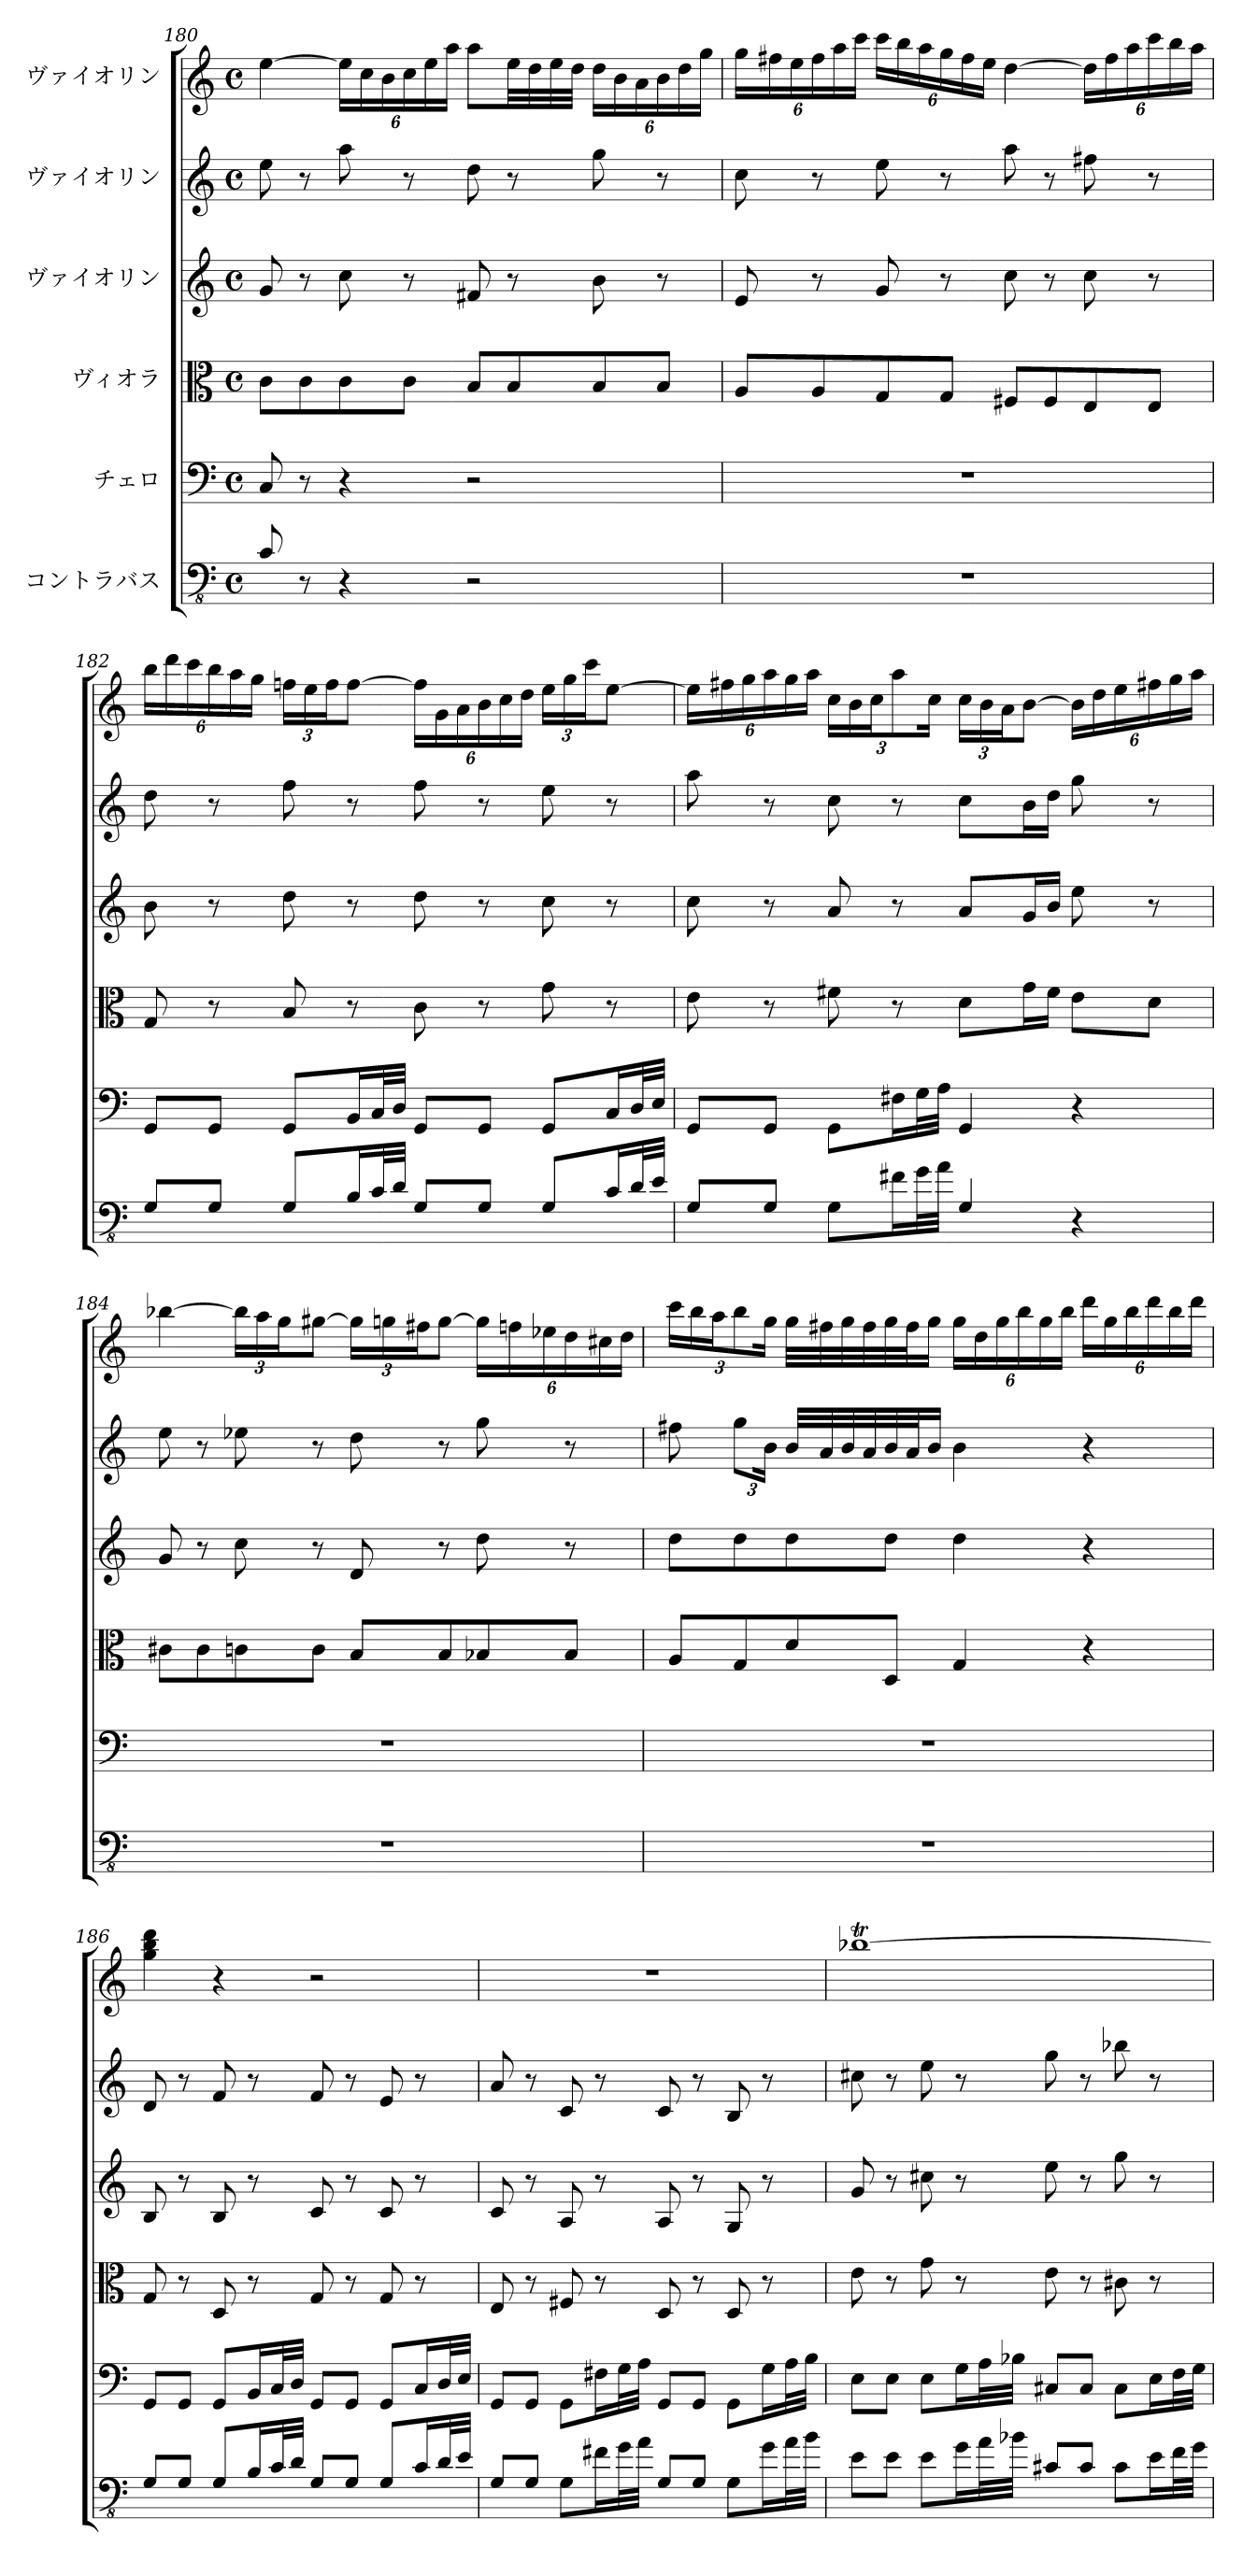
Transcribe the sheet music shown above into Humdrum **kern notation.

**kern	**kern	**kern	**kern	**kern	**kern
*part6	*part5	*part4	*part3	*part2	*part1
*staff6	*staff5	*staff4	*staff3	*staff2	*staff1
*I"コントラバス	*I"チェロ	*I"ヴィオラ	*I"ヴァイオリン	*I"ヴァイオリン	*I"ヴァイオリン
*clefFv4	*clefF4	*clefC3	*clefG2	*clefG2	*clefG2
*ITrd7c12	*	*	*	*	*
*k[]	*k[]	*k[]	*k[]	*k[]	*k[]
*M4/4	*M4/4	*M4/4	*M4/4	*M4/4	*M4/4
*met(c)	*met(c)	*met(c)	*met(c)	*met(c)	*met(c)
=180	=180	=180	=180	=180	=180
8CC/	8C/	8c\L	8g/	8ee\	[4ee\
8r	8r	8c\	8r	8r	.
*	*	*	*	*	*Xbrackettup
4r	4r	8c\	8cc\	8aa\	24ee\LL]
.	.	.	.	.	24cc\
.	.	.	.	.	24b\
.	.	8c\J	8r	8r	24cc\
.	.	.	.	.	24ee\
.	.	.	.	.	24aa\JJ
2r	2r	8B/L	8f#X/	8dd\	8aa\L
.	.	8B/	8r	8r	32ee\LL
.	.	.	.	.	32dd\
.	.	.	.	.	32ee\
.	.	.	.	.	32dd\JJJ
.	.	8B/	8b\	8gg\	24dd\LL
.	.	.	.	.	24b\
.	.	.	.	.	24a\
.	.	8B/J	8r	8r	24b\
.	.	.	.	.	24dd\
.	.	.	.	.	24gg\JJ
!!LO:LB:g=z
=181	=181	=181	=181	=181	=181
1r	1r	8A/L	8e/	8cc\	24gg\LL
.	.	.	.	.	24ff#X\
.	.	.	.	.	24ee\
.	.	8A/	8r	8r	24ff#\
.	.	.	.	.	24aa\
.	.	.	.	.	24ccc\JJ
.	.	8G/	8g/	8ee\	24ccc\LL
.	.	.	.	.	24bb\
.	.	.	.	.	24aa\
.	.	8G/J	8r	8r	24gg\
.	.	.	.	.	24ff#\
.	.	.	.	.	24ee\JJ
.	.	8F#X/L	8cc\	8aa\	[4dd\
.	.	8F#/	8r	8r	.
.	.	8E/	8cc\	8ff#X\	24dd\LL]
.	.	.	.	.	24ff#\
.	.	.	.	.	24aa\
.	.	8E/J	8r	8r	24ccc\
.	.	.	.	.	24bb\
.	.	.	.	.	24aa\JJ
!!LO:PB:g=z
=182	=182	=182	=182	=182	=182
8GGG/L	8GG/L	8G/	8b\	8dd\	24bb\LL
.	.	.	.	.	24ddd\
.	.	.	.	.	24ccc\
8GGG/J	8GG/J	8r	8r	8r	24bb\
.	.	.	.	.	24aa\
.	.	.	.	.	24gg\JJ
8GGG/L	8GG/L	8B/	8dd\	8ff\	24ffn\LL
.	.	.	.	.	24ee\
.	.	.	.	.	24ff\J
16BBB/L	16BB/L	8r	8r	8r	[8ff\J
32CC/L	32C/L	.	.	.	.
32DD/JJJ	32D/JJJ	.	.	.	.
8GGG/L	8GG/L	8c\	8dd\	8ff\	24ff\LL]
.	.	.	.	.	24g\
.	.	.	.	.	24a\
8GGG/J	8GG/J	8r	8r	8r	24b\
.	.	.	.	.	24cc\
.	.	.	.	.	24dd\JJ
8GGG/L	8GG/L	8g\	8cc\	8ee\	24ee\LL
.	.	.	.	.	24gg\
.	.	.	.	.	24ccc\J
16CC/L	16C/L	8r	8r	8r	[8ee\J
32DD/L	32D/L	.	.	.	.
32EE/JJJ	32E/JJJ	.	.	.	.
!!LO:LB:g=z
=183	=183	=183	=183	=183	=183
8GGG/L	8GG/L	8e\	8cc\	8aa\	24ee\LL]
.	.	.	.	.	24ff#X\
.	.	.	.	.	24gg\
8GGG/J	8GG/J	8r	8r	8r	24aa\
.	.	.	.	.	24gg\
.	.	.	.	.	24aa\JJ
8GGG\L	8GG\L	8f#X\	8a/	8cc\	24cc\LL
.	.	.	.	.	24b\
.	.	.	.	.	24cc\J
16FF#X\L	16F#X\L	8r	8r	8r	12aa\
32GG\L	32G\L	.	.	.	.
.	.	.	.	.	24cc\Jk
32AA\JJJ	32A\JJJ	.	.	.	.
4GGG/	4GG/	8d\L	8a/L	8cc\L	24cc\LL
.	.	.	.	.	24b\
.	.	.	.	.	24a\J
.	.	16g\L	16g/L	16b\L	[8b\J
.	.	16f#\JJ	16b/JJ	16dd\JJ	.
4r	4r	8e\L	8ee\	8gg\	24b\LL]
.	.	.	.	.	24dd\
.	.	.	.	.	24ee\
.	.	8d\J	8r	8r	24ff#X\
.	.	.	.	.	24gg\
.	.	.	.	.	24aa\JJ
=184	=184	=184	=184	=184	=184
1r	1r	8c#X\L	8g/	8ee\	[4bb-X\
.	.	8c#\	8r	8r	.
.	.	8cn\	8cc\	8ee-X\	24bb-\LL]
.	.	.	.	.	24aa\
.	.	.	.	.	24gg\J
.	.	8c\J	8r	8r	[8gg#X\J
.	.	8B/L	8d/	8dd\	24gg#\LL]
.	.	.	.	.	24ggn\
.	.	.	.	.	24ff#X\J
.	.	8B/	8r	8r	[8gg\J
.	.	8B-X/	8dd\	8gg\	24gg\LL]
.	.	.	.	.	24ffn\
.	.	.	.	.	24ee-X\
.	.	8B-/J	8r	8r	24dd\
.	.	.	.	.	24cc#X\
.	.	.	.	.	24dd\JJ
!!LO:PB:g=z
=185	=185	=185	=185	=185	=185
1r	1r	8A/L	8dd\L	8ff#X\	24ccc\LL
.	.	.	.	.	24bb\
.	.	.	.	.	24aa\J
*	*	*	*	*Xbrackettup	*
.	.	8G/	8dd\	12gg\L	12bb\
.	.	.	.	24b\Jk	24gg\Jk
.	.	8d/	8dd\	32b/LLL	32gg\LLL
.	.	.	.	32a/	32ff#X\
.	.	.	.	32b/	32gg\
.	.	.	.	32a/	32ff#\
.	.	8D/J	8dd\J	32b/	32gg\
.	.	.	.	32a/J	32ff#\J
.	.	.	.	16b/JJ	16gg\JJ
.	.	4G/	4dd\	4b\	24gg\LL
.	.	.	.	.	24dd\
.	.	.	.	.	24gg\
.	.	.	.	.	24bb\
.	.	.	.	.	24gg\
.	.	.	.	.	24bb\JJ
.	.	4r	4r	4r	24ddd\LL
.	.	.	.	.	24gg\
.	.	.	.	.	24bb\
.	.	.	.	.	24ddd\
.	.	.	.	.	24bb\
.	.	.	.	.	24ddd\JJ
=186	=186	=186	=186	=186	=186
8GGG/L	8GG/L	8G/	8B/	8d/	4gg\ 4bb\ 4ddd\
8GGG/J	8GG/J	8r	8r	8r	.
8GGG/L	8GG/L	8D/	8B/	8f/	4r
16BBB/L	16BB/L	8r	8r	8r	.
32CC/L	32C/L	.	.	.	.
32DD/JJJ	32D/JJJ	.	.	.	.
8GGG/L	8GG/L	8G/	8c/	8f/	2r
8GGG/J	8GG/J	8r	8r	8r	.
8GGG/L	8GG/L	8G/	8c/	8e/	.
16CC/L	16C/L	8r	8r	8r	.
32DD/L	32D/L	.	.	.	.
32EE/JJJ	32E/JJJ	.	.	.	.
!!LO:LB:g=z
=187	=187	=187	=187	=187	=187
8GGG/L	8GG/L	8E/	8c/	8a/	1r
8GGG/J	8GG/J	8r	8r	8r	.
8GGG\L	8GG\L	8F#X/	8A/	8c/	.
16FF#X\L	16F#X\L	8r	8r	8r	.
32GG\L	32G\L	.	.	.	.
32AA\JJJ	32A\JJJ	.	.	.	.
8GGG/L	8GG/L	8D/	8A/	8c/	.
8GGG/J	8GG/J	8r	8r	8r	.
8GGG\L	8GG\L	8D/	8G/	8B/	.
16GG\L	16G\L	8r	8r	8r	.
32AA\L	32A\L	.	.	.	.
32BB\JJJ	32B\JJJ	.	.	.	.
=188	=188	=188	=188	=188	=188
8EE\L	8E\L	8e\	8g/	8cc#X\	[1bb-XT
8EE\J	8E\J	8r	8r	8r	.
8EE\L	8E\L	8g\	8cc#X\	8ee\	.
16GG\L	16G\L	8r	8r	8r	.
32AA\L	32A\L	.	.	.	.
32BB-X\JJJ	32B-X\JJJ	.	.	.	.
8CC#X/L	8C#X/L	8e\	8ee\	8gg\	.
8CC#/J	8C#/J	8r	8r	8r	.
8CC#\L	8C#\L	8c#X\	8gg\	8bb-X\	.
16EE\L	16E\L	8r	8r	8r	.
32FF\L	32F\L	.	.	.	.
32GG\JJJ	32G\JJJ	.	.	.	.
=	=	=	=	=	=
*-	*-	*-	*-	*-	*-
